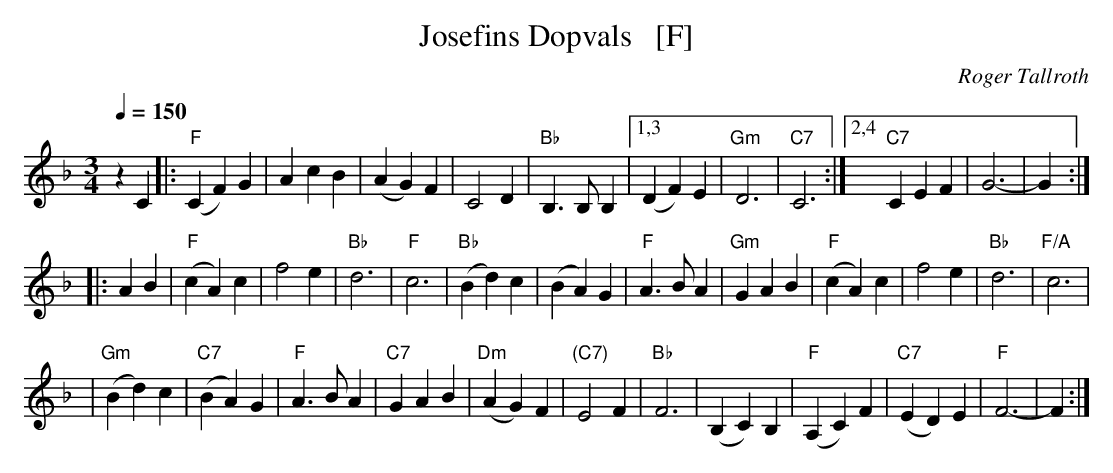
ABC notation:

X:1
T: Josefins Dopvals   [F]
C: Roger Tallroth
M: 3/4
L: 1/4
Q: 1/4=150
K: F
zC \
|: "F"(CF)G | AcB | (AG)F | C2D | "Bb"B,>B,B, |\
[1,3 (DF)E | "Gm"D3 | "C7"C3 :|\
[2,4 "C7"CEF | G3- | G :|
|: AB \
| "F"(cA)c | f2e | "Bb"d3 | "F"c3 \
| "Bb"(Bd)c | (BA)G | "F"A>BA | "Gm"GAB \
| "F"(cA)c | f2e | "Bb"d3 | "F/A"c3 |
| "Gm"(Bd)c | "C7"(BA)G | "F"A>BA | "C7"GAB \
| "Dm"(AG)F | "(C7)"E2F | "Bb"F3 | (B,C)B, \
| "F"(A,C)F | "C7"(ED)E | "F"F3- | F :|
